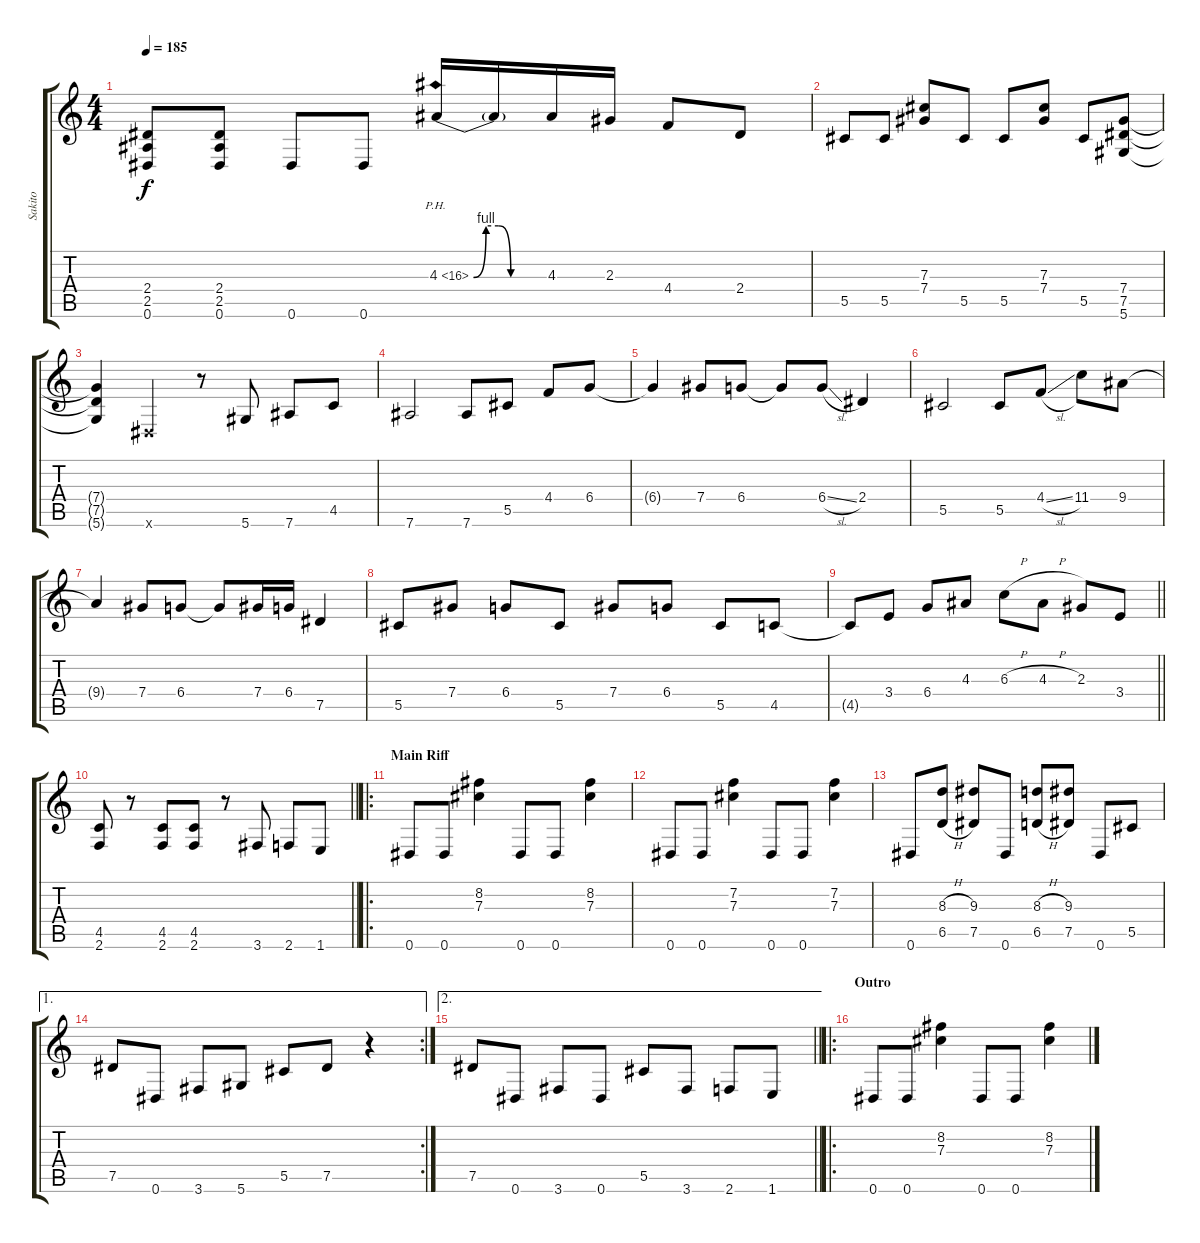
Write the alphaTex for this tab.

\track ("Sakito" "Sakito") {instrument overdrivenguitar}
\staff {score tabs}
\tuning (Eb4 Bb3 Gb3 Db3 Ab2 Eb2) {hide}
\ts (4 4)
\tempo 185
\clef g2
\ks c
(2.4{t} 2.5{t} 0.6{t}).8{dy f} (2.4 2.5 0.6).8 0.6.8 0.6.8 4.3{be (custom 0 0 10 4 20 4 30 0 60 0) ph 12}.16 4.3{t}.16 4.3.16 2.3.16 4.4.8 2.4.8 |
5.5.8 5.5.8 (7.3 7.4).8 5.5.8 5.5.8 (7.3 7.4).8 5.5.8 (7.4 7.5 5.6).8 |
(7.4{t} 7.5{t} 5.6{t}).4 0.6{x}.4 r.8 5.6.8 7.6.8 4.5.8 |
7.6.2 7.6.8 5.5.8 4.4.8 6.4.8 |
6.4{t}.4 7.4.8 6.4.8 6.4{t}.8 6.4{sl}.8 2.4.4 |
5.5.2 5.5.8 4.4{sl}.8 11.4.8 9.4.8 |
9.4{t}.4 7.4.8 6.4.8 6.4{t}.8 7.4.16 6.4.16 7.5.4 |
5.5.8 7.4.8 6.4.8 5.5.8 7.4.8 6.4.8 5.5.8 4.5.8 |
\barLineRight lightlight
4.5{t}.8 3.4.8 6.4.8 4.3.8 6.3{h}.8 4.3{h}.8 2.3.8 3.4.8 |
\barLineRight lightlight
(4.5 2.6).8 r.8 (4.5 2.6).8 (4.5 2.6).8 r.8 3.6.8 2.6.8 1.6.8 |
\ro
\section ("" "Main Riff")
0.6.8 0.6.8 (8.2 7.3).4 0.6.8 0.6.8 (8.2 7.3).4 |
0.6.8 0.6.8 (7.2 7.3).4 0.6.8 0.6.8 (7.2 7.3).4 |
0.6.8 (8.3{h} 6.5{h}).8 (9.3 7.5).8 0.6.8 (8.3{h} 6.5{h}).8 (9.3 7.5).8 0.6.8 5.5.8 |
\ae 1
\rc 2
7.5.8 0.6.8 3.6.8 5.6.8 5.5.8 7.5.8 r.4 |
\ae 2
\barLineRight lightlight
7.5.8 0.6.8 3.6.8 0.6.8 5.5.8 3.6.8 2.6.8 1.6.8 |
\ro
\section ("" "Outro")
0.6.8 0.6.8 (8.2 7.3).4 0.6.8 0.6.8 (8.2 7.3).4
